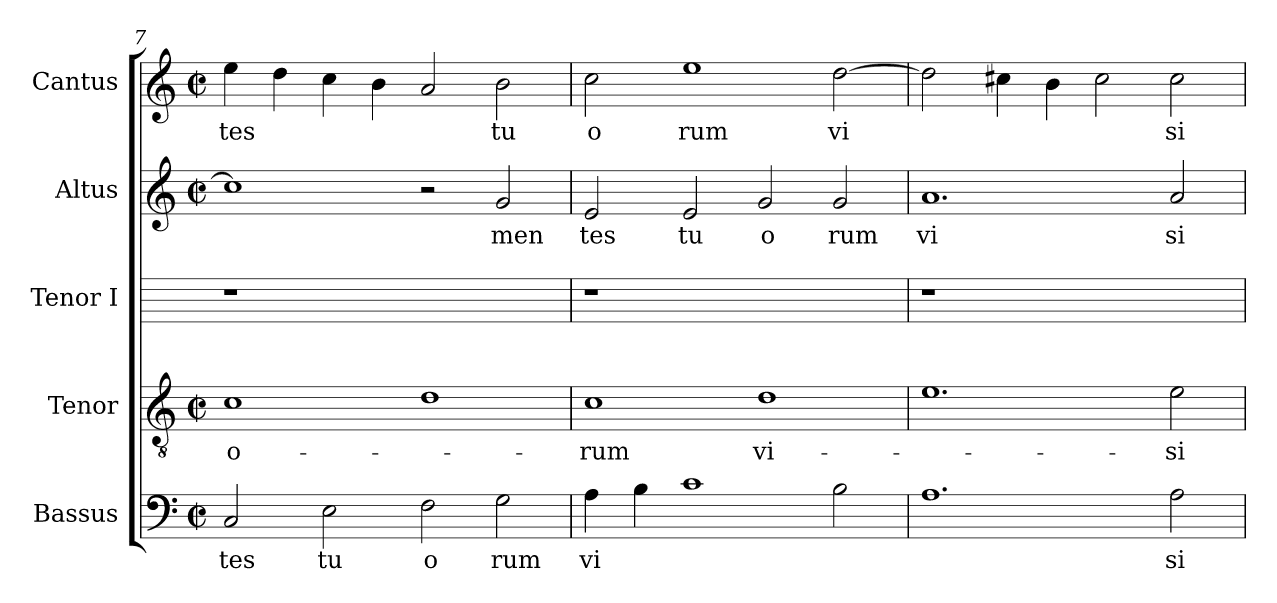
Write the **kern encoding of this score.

**kern	**text	**kern	**text	**kern	**kern	**text	**kern	**text
*part5	*part5	*part4	*part4	*part3	*part2	*part2	*part1	*part1
*staff5	*staff5	*staff4	*staff4	*staff3	*staff2	*staff2	*staff1	*staff1
*I"Bassus	*	*I"Tenor	*	*I"Tenor I	*I"Altus	*	*I"Cantus	*
*I'Bassus	*	*I'Tenor	*	*I'Tenor I	*I'Altus	*	*I'Cantus	*
*clefF4	*	*clefGv2	*	*	*clefG2	*	*clefG2	*
*M2/2	*	*M2/2	*	*	*M2/2	*	*M2/2	*
*met(c|)	*	*met(c|)	*	*	*met(c|)	*	*met(c|)	*
=7	=7	=7	=7	=7	=7	=7	=7	=7
!	!LO:LY:b:cj	!	!LO:LY:b:rj	!	!	!	!	!LO:LY:b
2C/	tes	1c	-o-	1r	1cc]	.	4ee\	tes
.	.	.	.	.	.	.	4dd\	.
!	!LO:LY:b:cj	!	!	!	!	!	!	!
2E\	tu	.	.	.	.	.	4cc\	.
.	.	.	.	.	.	.	4b\	.
!	!LO:LY:b:cj	!	!	!	!	!	!	!
2F\	o	1d	.	1ryy	2r	.	2a/	.
!	!LO:LY:b:cj	!	!	!	!	!LO:LY:b:cj	!	!LO:LY:b:cj
2G\	rum	.	.	.	2g/	men	2b\	tu
=8	=8	=8	=8	=8	=8	=8	=8	=8
!	!LO:LY:b:cj	!	!LO:LY:b:cj	!	!	!LO:LY:b:cj	!	!LO:LY:b:cj
4A\	vi	1c	-rum	1r	2e/	tes	2cc\	o
4B\	.	.	.	.	.	.	.	.
!	!	!	!	!	!	!LO:LY:b:cj	!	!LO:LY:b:cj
1c	.	.	.	.	2e/	tu	1ee	rum
!	!	!	!LO:LY:b:cj	!	!	!LO:LY:b:cj	!	!
.	.	1d	vi-	1ryy	2g/	o	.	.
!	!	!	!	!	!	!LO:LY:b:cj	!	!LO:LY:b:cj
2B\	.	.	.	.	2g/	rum	[>2dd\	vi
=9	=9	=9	=9	=9	=9	=9	=9	=9
!	!	!	!	!	!	!LO:LY:b:cj	!	!
1.A	.	1.e	.	1r	1.a	vi	2dd\]	.
.	.	.	.	.	.	.	4cc#X\	.
.	.	.	.	.	.	.	4b\	.
.	.	.	.	1ryy	.	.	2cc#\	.
!	!LO:LY:b:cj	!	!LO:LY:b:cj	!	!	!LO:LY:b:cj	!	!LO:LY:b:cj
2A\	si	2e\	-si-	.	2a/	si	2cc#\	si
=	=	=	=	=	=	=	=	=
*-	*-	*-	*-	*-	*-	*-	*-	*-
